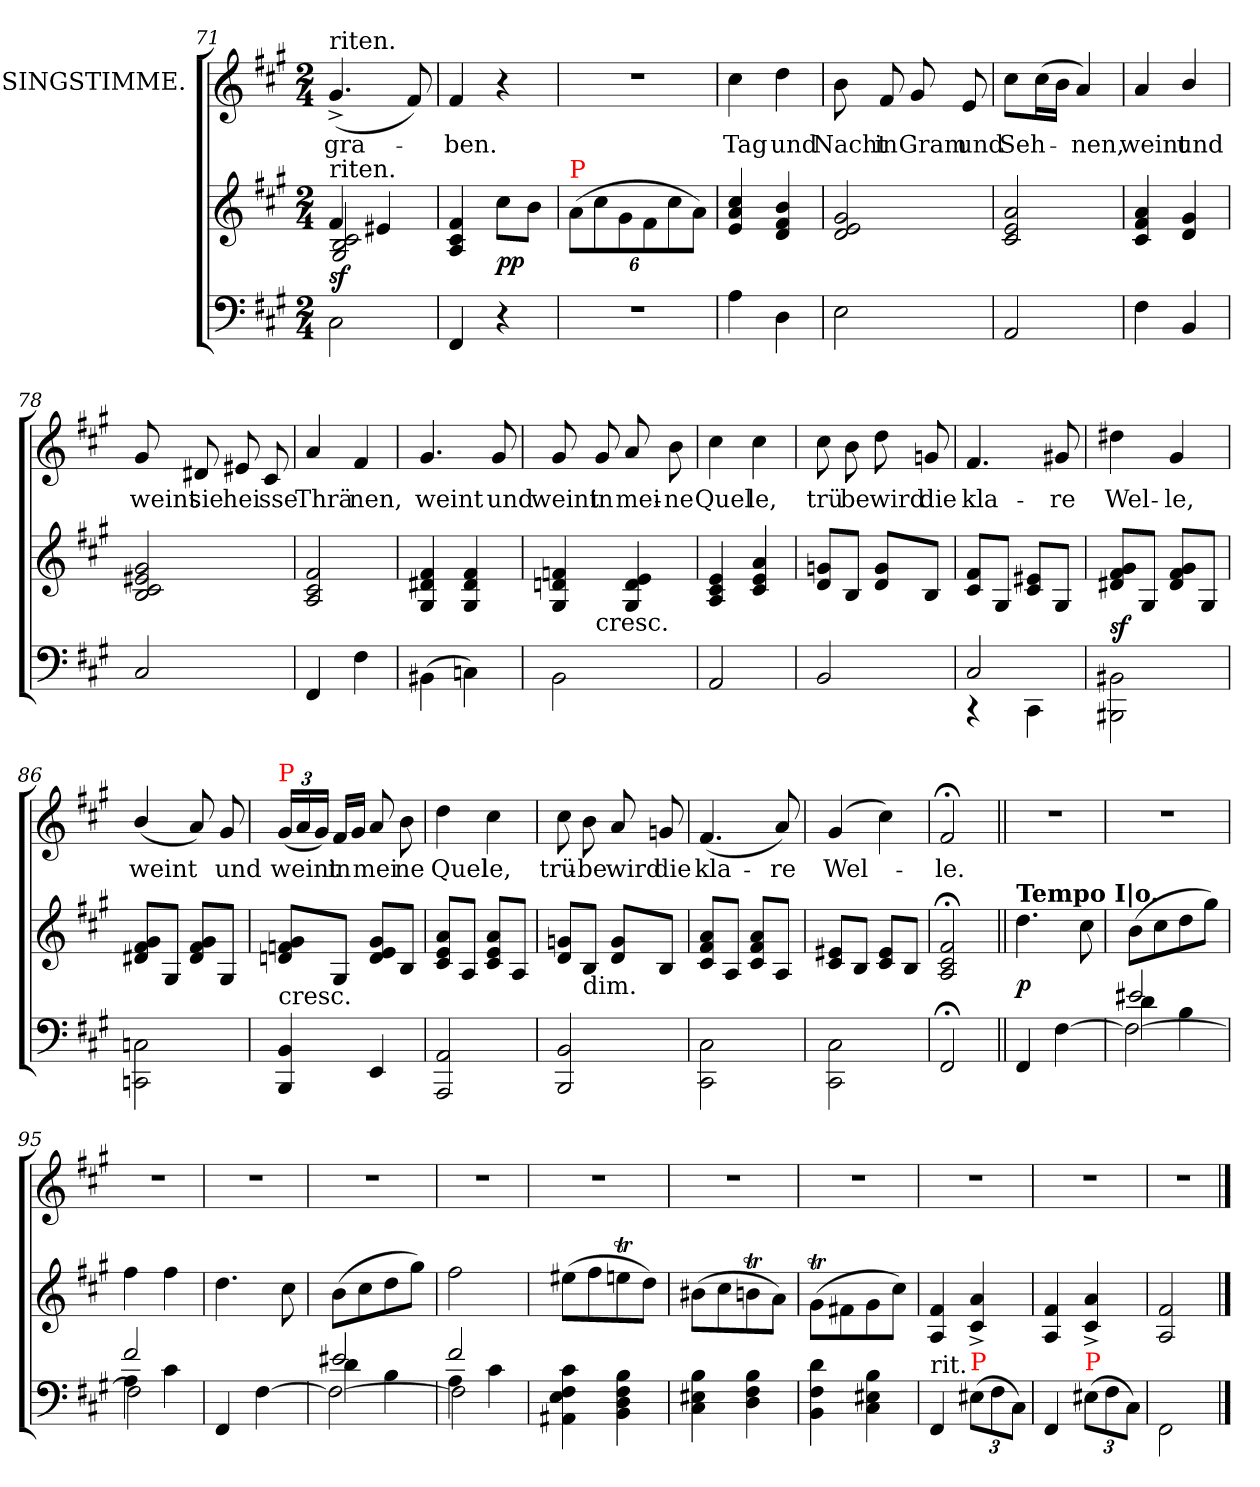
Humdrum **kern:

**kern	**kern	**dynam	**kern	**text
*part2	*part2	*part2	*part1	*part1
*staff3	*staff2	*staff2/3	*staff1	*staff1
*	*	*	*I"SINGSTIMME.	*
*clefF4	*clefG2	*	*clefG2	*
*k[f#c#g#]	*k[f#c#g#]	*	*k[f#c#g#]	*
*f#:	*f#:	*	*f#:	*
*M2/4	*M2/4	*	*M2/4	*
=71	=71	=71	=71	=71
*	*^	*	*	*
!	!	!	!	!LO:TX:a:t=riten.	!
!	!LO:TX:a:t=riten.	!	!	!	!
2C#\	4f#	2c#/ 2B/ 2G#/	sf	(<4.g#^>	-gra-
.	4e#X	.	.	.	.
.	.	.	.	8f#)	.
*	*v	*v	*	*	*
=72	=72	=72	=72	=72
4FF#	4f# 4c# 4A	.	4f#	-ben.
4r	8cc#L	pp	4r	.
.	8bJ	.	.	.
=73	=73	=73	=73	=73
*	*Xbrackettup	*	*	*
!	!LO:TX:a:color=red:t=P	!	!	!
2rF	(>12a\L	.	2rdd	.
.	12cc#\	.	.	.
.	12g#\	.	.	.
.	12f#\	.	.	.
.	12cc#\	.	.	.
.	12a\J)	.	.	.
=74	=74	=74	=74	=74
4A	4cc# 4a 4e	.	4cc#	Tag
4D	4b 4f# 4d	.	4dd	und
=75	=75	=75	=75	=75
2E	2g# 2e 2d	.	8b	Nacht
.	.	.	8f#	in
.	.	.	8g#	Gram
.	.	.	8e	und
=76	=76	=76	=76	=76
2AA	2a 2e 2c#	.	8cc#L	Seh-
.	.	.	(>16cc#L	.
.	.	.	16bJJ	.
.	.	.	4a)	-nen,
=77	=77	=77	=77	=77
4F#	4a 4f# 4c#	.	4a	weint
4BB	4g# 4d	.	4b/	und
=78	=78	=78	=78	=78
2C#	2g# 2e#X 2c# 2B	.	8g#	weint
.	.	.	8d#X	sie
.	.	.	8e#X	hei
.	.	.	8c#	sse
=79	=79	=79	=79	=79
4FF#	2f# 2c# 2A	.	4a	Thrä
4F#	.	.	4f#	nen,
=80	=80	=80	=80	=80
(<4BB#X\	4f#/ 4d#X/ 4G#/	.	4.g#	weint
4Cn\)	4f#/ 4d#/ 4G#/	.	.	.
.	.	.	8g#	und
=81	=81	=81	=81	=81
*	*^	*	*	*
2BB\	4fn/ 4dn/ 4G#/	8ryy	.	8g#	weint
!	!	!LO:TX:c:t=cresc.	!	!	!
.	.	4.ryy	.	8g#	in
.	4e/ 4d/ 4G#/	.	.	8a	mei-
.	.	.	.	8b	-ne
*	*v	*v	*	*	*
=82	=82	=82	=82	=82
2AA	4e 4c# 4A	.	4cc#	Quel
.	4a 4e 4c#	.	4cc#	le,
=83	=83	=83	=83	=83
2BB	8gn 8dL	.	8cc#	trü
.	8BJ	.	8b	be
.	8g 8dL	.	8dd	wird
.	8BJ	.	8gn	die
=84	=84	=84	=84	=84
*^	*	*	*	*
2C#	4rCC	8f# 8c#L	.	4.f#	kla-
.	.	8G#/J	.	.	.
.	4CC#	8e#X 8c#L	.	.	.
.	.	8G#/J	.	8g#X	-re
*v	*v	*	*	*	*
=85	=85	=85	=85	=85
2BB#X\ 2BBB#X\	8g# 8f# 8d#XL	sf	4dd#X	Wel-
.	8G#/J	.	.	.
.	8g# 8f# 8d#L	.	4g#	-le,
.	8G#/J	.	.	.
=86	=86	=86	=86	=86
2Cn\ 2CCn\	8g# 8f# 8d#XL	.	(<4b/	weint
.	8G#/J	.	.	.
.	8g# 8f# 8d#L	.	8a)	.
.	8G#/J	.	8g#	und
=87	=87	=87	=87	=87
*	*	*	*Xbrackettup	*
!	!	!	!LO:TX:a:color=red:t=P	!
!	!LO:TX:c:t=cresc.	!	!	!
4BB/ 4BBB/	8g# 8fn 8dnL	.	(<24g#/LL	weint
.	.	.	24a	.
.	.	.	24g#JJ)	.
.	8G#/J	.	16f#LL	in
.	.	.	16g#JJ	.
4EE/	8g# 8e 8dL	.	8a	mei
.	8B/J	.	8b	ne
=88	=88	=88	=88	=88
2AA 2AAA	8a 8e 8c#L	.	4dd	Quel
.	8A/J	.	.	.
.	8a 8e 8c#L	.	4cc#	le,
.	8A/J	.	.	.
=89	=89	=89	=89	=89
2BB/ 2BBB/	8gn 8dL	.	8cc#	trü-
!	!LO:TX:c:t=dim.	!	!	!
.	8BJ	.	8b	-be
.	8g 8dL	.	8a	wird
.	8BJ	.	8gn	die
=90	=90	=90	=90	=90
2C#\ 2CC#\	8a 8f# 8c#L	.	(<4.f#/	kla-
.	8A/J	.	.	.
.	8a 8f# 8c#L	.	.	.
.	8A/J	.	8a)	-re
=91	=91	=91	=91	=91
2C#\ 2CC#\	8e#X 8c#L	.	(>4g#	Wel-
.	8B/J	.	.	.
.	8e# 8c#L	.	4cc#)	.
.	8B/J	.	.	.
=92	=92	=92	=92	=92
2FF#;	2f#;< 2c#;< 2A;<	.	2f#;<	-le.
=93||	=93||	=93||	=93||	=93||
!	!LO:TX:a:B:t=Tempo I|o.	!	!	!
4FF#	4.dd	p	2rdd	.
[4F#	.	.	.	.
.	8cc#	.	.	.
=94	=94	=94	=94	=94
*^	*	*	*	*
*	*^	*	*	*	*
2e#X	4d	2F#\_	(>8bL	.	2rdd	.
.	.	.	8cc#	.	.	.
.	4B	.	8dd	.	.	.
.	.	.	8gg#J)	.	.	.
=95	=95	=95	=95	=95	=95	=95
2f#	4A	2F#\]	4ff#	.	2rdd	.
.	4c#	.	4ff#	.	.	.
*v	*v	*v	*	*	*	*
=96	=96	=96	=96	=96
4FF#	4.dd	.	2rdd	.
[4F#	.	.	.	.
.	8cc#	.	.	.
=97	=97	=97	=97	=97
*^	*	*	*	*
*	*^	*	*	*	*
2e#X	4d	2F#\_	(>8bL	.	2rdd	.
.	.	.	8cc#	.	.	.
.	4B	.	8dd	.	.	.
.	.	.	8gg#J)	.	.	.
=98	=98	=98	=98	=98	=98	=98
2f#	4A	2F#\]	2ff#	.	2rdd	.
.	4c#	.	.	.	.	.
*	*v	*v	*	*	*	*
=99	=99	=99	=99	=99	=99
!LO:TX:a:t=rubato.	!	!	!	!	!
*v	*v	*	*	*	*
4c# 4F# 4E 4AA#X	(>8ee#XL	.	2rdd	.
.	8ff#	.	.	.
4B 4F# 4D 4BB	8eenT	.	.	.
.	8ddJ)	.	.	.
=100	=100	=100	=100	=100
4B 4E#X 4C#	(>8b#XL	.	2rdd	.
.	8cc#	.	.	.
4B 4F# 4D	8bnT	.	.	.
.	8aJ)	.	.	.
=101	=101	=101	=101	=101
4d 4F# 4BB	(>8g#t\L	.	2rdd	.
.	8f#X\	.	.	.
4B 4E#X 4C#	8g#\	.	.	.
.	8cc#\J)	.	.	.
=102	=102	=102	=102	=102
!LO:TX:a:t=rit.	!	!	!	!
4FF#	4f# 4A	.	2rdd	.
*Xbrackettup	*	*	*	*
!LO:TX:a:color=red:t=P	!	!	!	!
(>12E#XL	4a^> 4c#^>	.	.	.
12F#	.	.	.	.
12C#J)	.	.	.	.
=103	=103	=103	=103	=103
4FF#	4f# 4A	.	2rdd	.
!LO:TX:a:color=red:t=P	!	!	!	!
(>12E#XL	4a^> 4c#^>	.	.	.
12F#	.	.	.	.
12C#J)	.	.	.	.
=104	=104	=104	=104	=104
2FF#\	2f#/ 2A/	.	2rdd	.
==	==	==	==	==
*-	*-	*-	*-	*-
